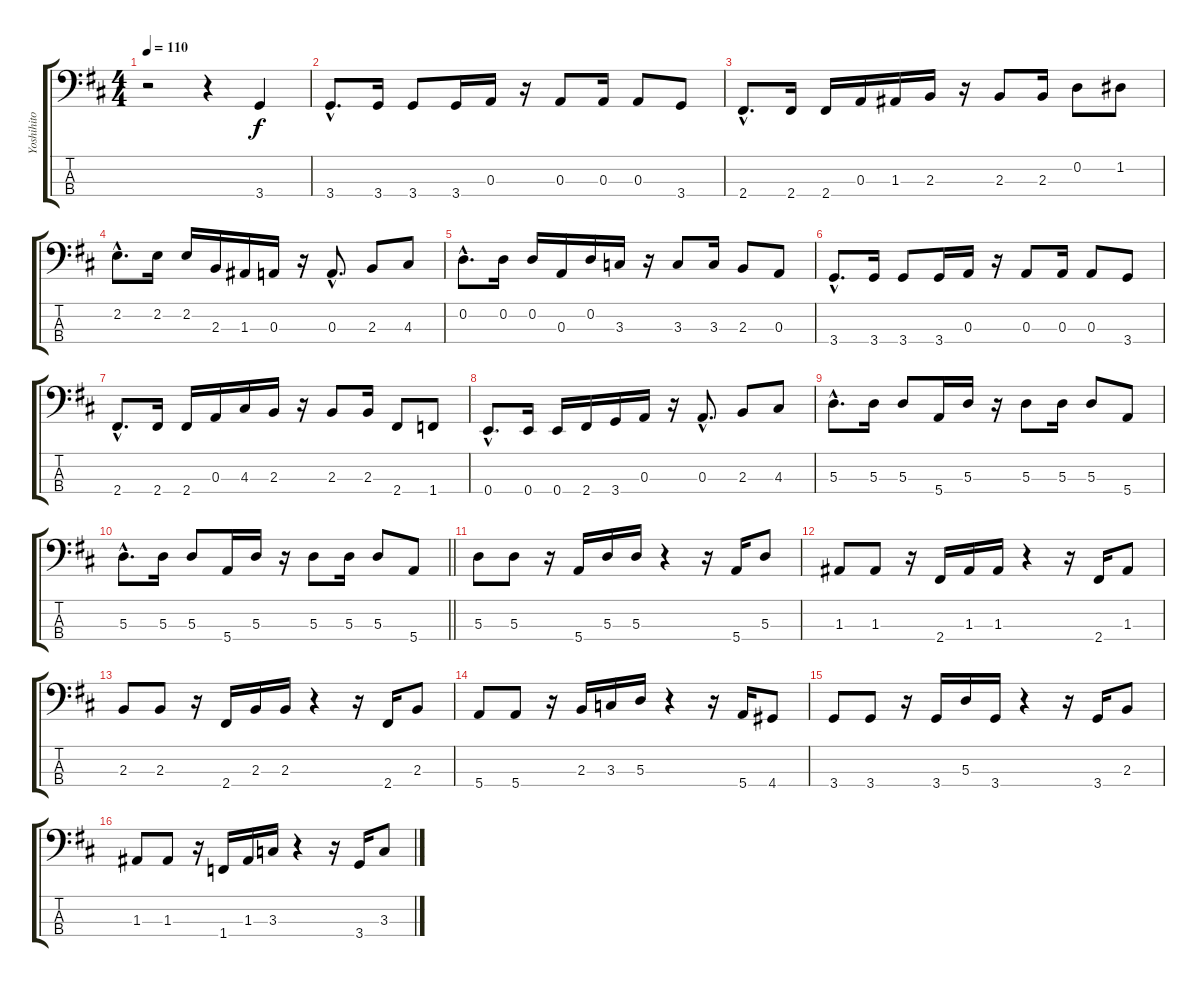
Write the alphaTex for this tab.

\track ("Yoshihito Onda" "Yoshihito ") {instrument electricbasspick}
\staff {score tabs}
\tuning (G2 D2 A1 E1) {hide}
\ts (4 4)
\tempo 110
\clef f4
\ks d
r.2{dy f instrument electricbasspick} r.4 3.4.4 |
3.4{hac}.8{d} 3.4.16 3.4.8 3.4.16 0.3.16 r.16 0.3.8 0.3.16 0.3.8 3.4.8 |
2.4{hac}.8{d} 2.4.16 2.4.16 0.3.16 1.3.16 2.3.16 r.16 2.3.8 2.3.16 0.2.8 1.2.8 |
2.2{hac}.8{d} 2.2.16 2.2.16 2.3.16 1.3.16 0.3.16 r.16 0.3{hac}.8{d} 2.3.8 4.3.8 |
0.2{hac}.8{d} 0.2.16 0.2.16 0.3.16 0.2.16 3.3.16 r.16 3.3.8 3.3.16 2.3.8 0.3.8 |
3.4{hac}.8{d} 3.4.16 3.4.8 3.4.16 0.3.16 r.16 0.3.8 0.3.16 0.3.8 3.4.8 |
2.4{hac}.8{d} 2.4.16 2.4.16 0.3.16 4.3.16 2.3.16 r.16 2.3.8 2.3.16 2.4.8 1.4.8 |
0.4{hac}.8{d} 0.4.16 0.4.16 2.4.16 3.4.16 0.3.16 r.16 0.3{hac}.8{d} 2.3.8 4.3.8 |
5.3{hac}.8{d} 5.3.16 5.3.8 5.4.16 5.3.16 r.16 5.3.8 5.3.16 5.3.8 5.4.8 |
\barLineRight lightlight
5.3{hac}.8{d} 5.3.16 5.3.8 5.4.16 5.3.16 r.16 5.3.8 5.3.16 5.3.8 5.4.8 |
5.3.8 5.3.8 r.16 5.4.16 5.3.16 5.3.16 r.4 r.16 5.4.16 5.3.8 |
1.3.8 1.3.8 r.16 2.4.16 1.3.16 1.3.16 r.4 r.16 2.4.16 1.3.8 |
2.3.8 2.3.8 r.16 2.4.16 2.3.16 2.3.16 r.4 r.16 2.4.16 2.3.8 |
5.4.8 5.4.8 r.16 2.3.16 3.3.16 5.3.16 r.4 r.16 5.4.16 4.4.8 |
3.4.8 3.4.8 r.16 3.4.16 5.3.16 3.4.16 r.4 r.16 3.4.16 2.3.8 |
1.3.8 1.3.8 r.16 1.4.16 1.3.16 3.3.16 r.4 r.16 3.4.16 3.3.8
